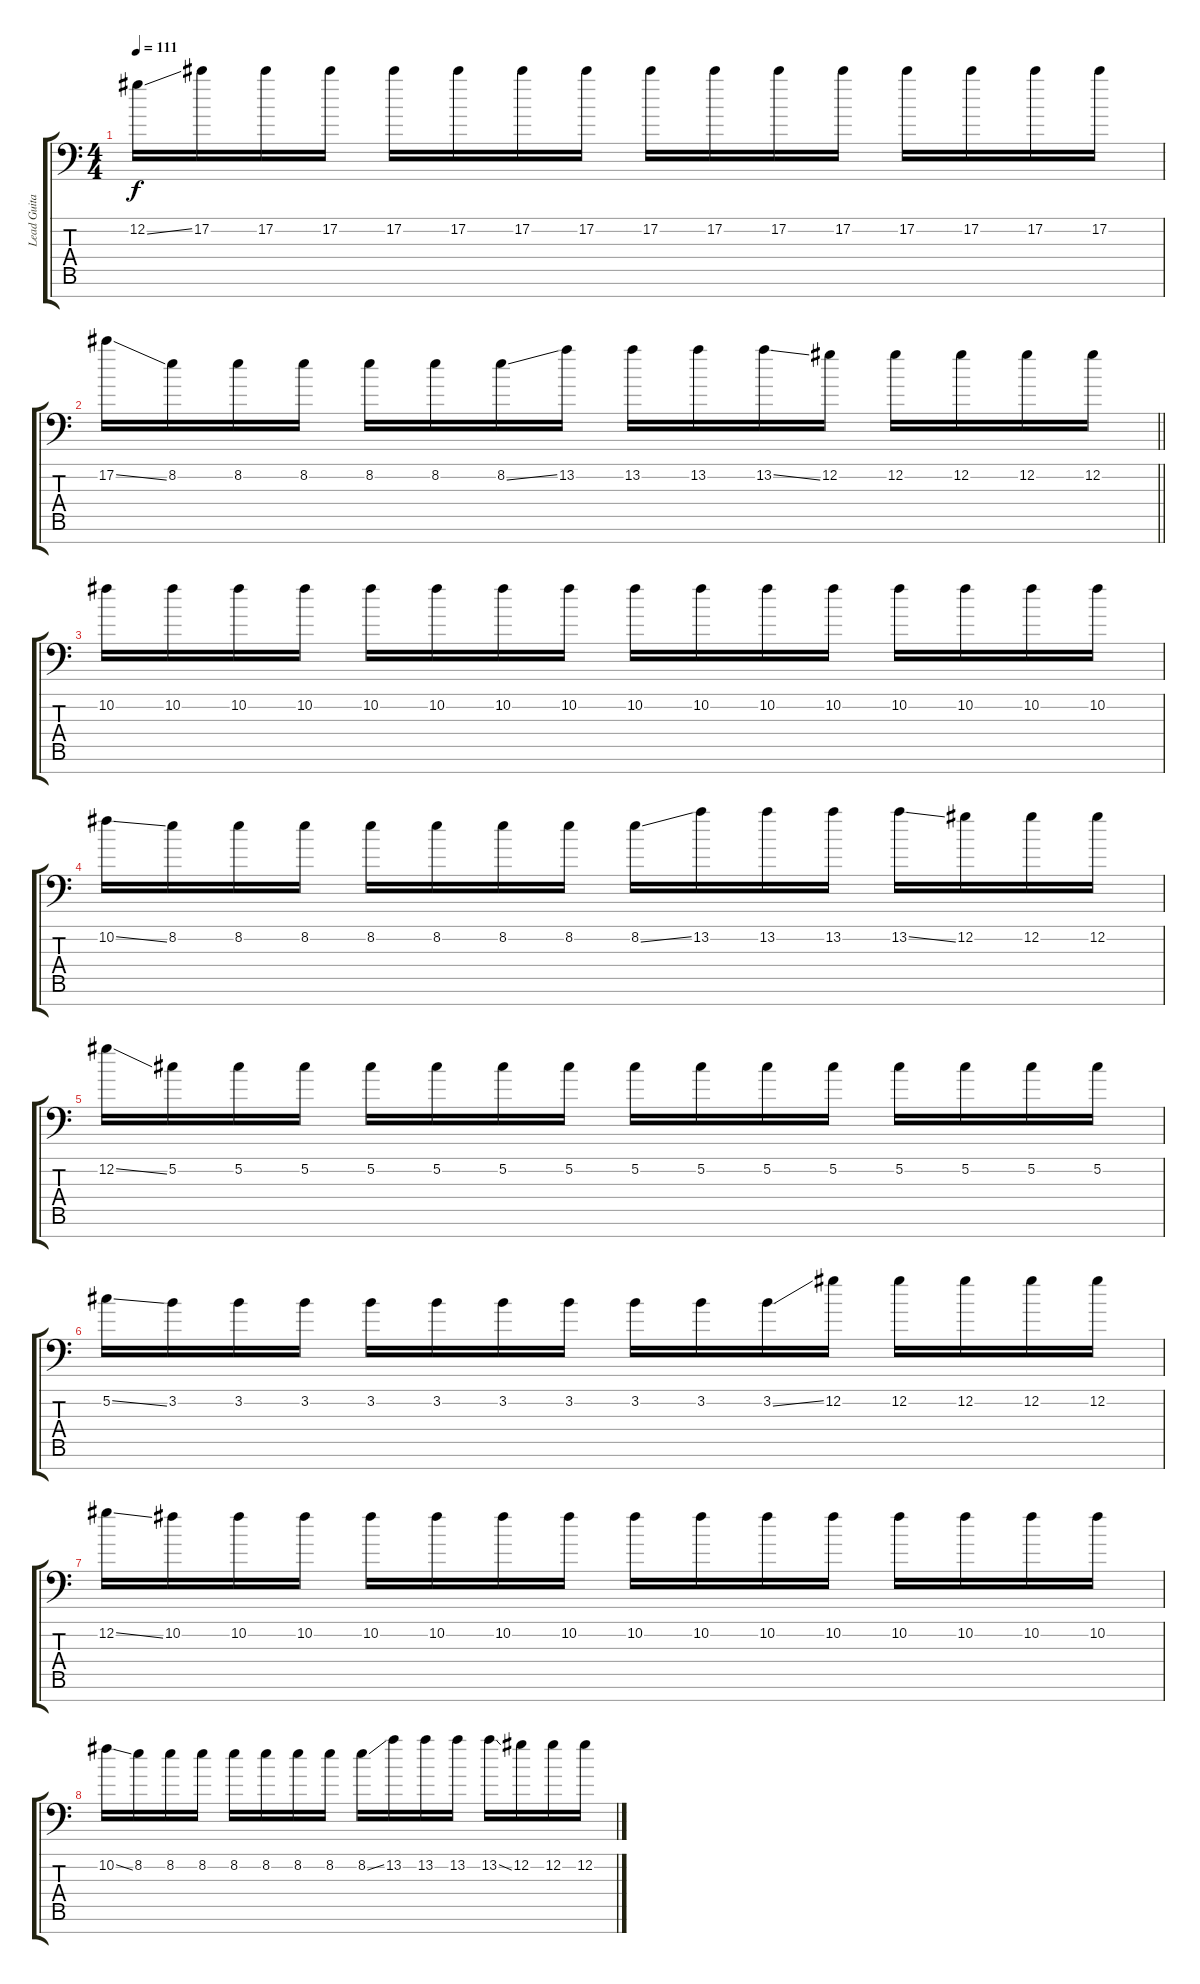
\track ("Lead Guitar" "Lead Guita") {instrument distortionguitar}
\staff {score tabs}
\tuning (Db4 Ab3 Eb3 Db3 Ab2 Eb2 Gb1) {hide}
\ts (4 4)
\tempo 111
\clef f4
\ks c
12.2{ss}.16{dy f} 17.2.16 17.2.16 17.2.16 17.2.16 17.2.16 17.2.16 17.2.16 17.2.16 17.2.16 17.2.16 17.2.16 17.2.16 17.2.16 17.2.16 17.2.16 |
\barLineRight lightlight
17.2{ss}.16 8.2.16 8.2.16 8.2.16 8.2.16 8.2.16 8.2{ss}.16 13.2.16 13.2.16 13.2.16 13.2{ss}.16 12.2.16 12.2.16 12.2.16 12.2.16 12.2.16 |
\section ("" "")
10.2.16{volume 10 instrument distortionguitar} 10.2.16 10.2.16 10.2.16 10.2.16 10.2.16 10.2.16 10.2.16 10.2.16 10.2.16 10.2.16 10.2.16 10.2.16 10.2.16 10.2.16 10.2.16 |
10.2{ss}.16 8.2.16 8.2.16 8.2.16 8.2.16 8.2.16 8.2.16 8.2.16 8.2{ss}.16 13.2.16 13.2.16 13.2.16 13.2{ss}.16 12.2.16 12.2.16 12.2.16 |
12.2{ss}.16 5.2.16 5.2.16 5.2.16 5.2.16 5.2.16 5.2.16 5.2.16 5.2.16 5.2.16 5.2.16 5.2.16 5.2.16 5.2.16 5.2.16 5.2.16 |
5.2{ss}.16 3.2.16 3.2.16 3.2.16 3.2.16 3.2.16 3.2.16 3.2.16 3.2.16 3.2.16 3.2{ss}.16 12.2.16 12.2.16 12.2.16 12.2.16 12.2.16 |
12.2{ss}.16 10.2.16 10.2.16 10.2.16 10.2.16 10.2.16 10.2.16 10.2.16 10.2.16 10.2.16 10.2.16 10.2.16 10.2.16 10.2.16 10.2.16 10.2.16 |
10.2{ss}.16 8.2.16 8.2.16 8.2.16 8.2.16 8.2.16 8.2.16 8.2.16 8.2{ss}.16 13.2.16 13.2.16 13.2.16 13.2{ss}.16 12.2.16 12.2.16 12.2.16
